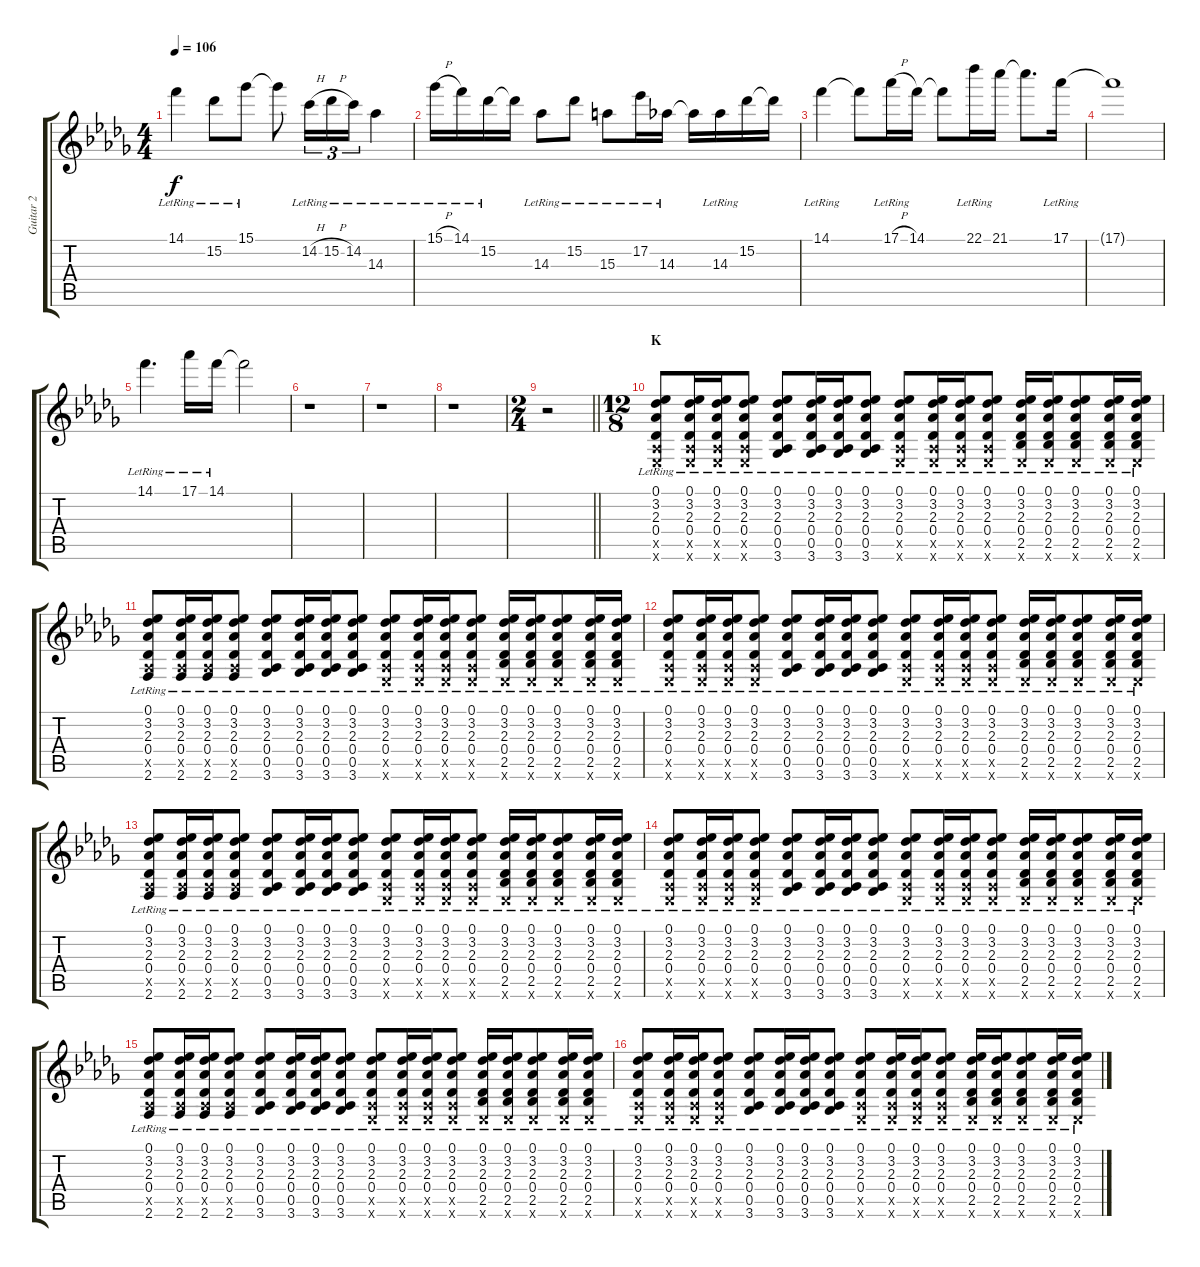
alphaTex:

\track ("Guitar 2" "Guitar 2") {instrument electricguitarjazz}
\staff {score tabs}
\tuning (Eb4 Bb3 Gb3 Db3 Ab2 Eb2) {hide}
\ts (4 4)
\tempo 106
\clef g2
\ks db
14.1{lr}.4{dy f} 15.2{lr}.8 15.1{lr}.8 15.1{t}.8 14.2{h lr}.16{tu (3 2)} 15.2{h lr}.16{tu (3 2)} 14.2{lr}.16{tu (3 2)} 14.3{lr}.4 |
15.1{h lr}.16 14.1{lr}.16 15.2{lr}.16 15.2{t}.16 14.3{lr}.8 15.2{lr}.8 15.3{lr}.8 17.2{lr}.16 14.3{lr}.16 14.3{t}.16 14.3{lr}.16 15.2{lr}.16 15.2{t}.16 |
14.1{lr}.4 14.1{t}.8 17.1{h lr}.16 14.1{lr}.16 14.1{t}.8 22.1{lr}.16 21.1{lr}.16 21.1{t}.8{d} 17.1{lr}.16 |
17.1{t}.1 |
14.1{lr}.4{d} 17.1{lr}.16 14.1{lr}.16 14.1{t}.2 |
r.1 |
r.1 |
r.1 |
\ts (2 4)
\barLineRight lightlight
r.2 |
\ts (12 8)
\section ("" "K")
(0.1{lr} 3.2{lr} 2.3{lr} 0.4{lr} 0.5{x} 0.6{x}).8{instrument overdrivenguitar} (0.1{lr} 3.2{lr} 2.3{lr} 0.4{lr} 0.5{x} 0.6{x}).16 (0.1{lr} 3.2{lr} 2.3{lr} 0.4{lr} 0.5{x} 0.6{x}).16 (0.1{lr} 3.2{lr} 2.3{lr} 0.4{lr} 0.5{x} 0.6{x}).8 (0.1{lr} 3.2{lr} 2.3{lr} 0.4{lr} 0.5 3.6).8 (0.1{lr} 3.2{lr} 2.3{lr} 0.4{lr} 0.5 3.6).16 (0.1{lr} 3.2{lr} 2.3{lr} 0.4{lr} 0.5 3.6).16 (0.1{lr} 3.2{lr} 2.3{lr} 0.4{lr} 0.5 3.6).8 (0.1{lr} 3.2{lr} 2.3{lr} 0.4{lr} 0.5{x} 0.6{x}).8{instrument overdrivenguitar} (0.1{lr} 3.2{lr} 2.3{lr} 0.4{lr} 0.5{x} 0.6{x}).16 (0.1{lr} 3.2{lr} 2.3{lr} 0.4{lr} 0.5{x} 0.6{x}).16 (0.1{lr} 3.2{lr} 2.3{lr} 0.4{lr} 0.5{x} 0.6{x}).8 (0.1{lr} 3.2{lr} 2.3{lr} 0.4{lr} 2.5{lr} 0.6{x}).16 (0.1{lr} 3.2{lr} 2.3{lr} 0.4{lr} 2.5{lr} 0.6{x}).16 (0.1{lr} 3.2{lr} 2.3{lr} 0.4{lr} 2.5{lr} 0.6{x}).8 (0.1{lr} 3.2{lr} 2.3{lr} 0.4{lr} 2.5{lr} 0.6{x}).16 (0.1{lr} 3.2{lr} 2.3{lr} 0.4{lr} 2.5{lr} 0.6{x}).16 |
(0.1{lr} 3.2{lr} 2.3{lr} 0.4{lr} 0.5{x} 2.6).8{instrument overdrivenguitar} (0.1{lr} 3.2{lr} 2.3{lr} 0.4{lr} 0.5{x} 2.6).16 (0.1{lr} 3.2{lr} 2.3{lr} 0.4{lr} 0.5{x} 2.6).16 (0.1{lr} 3.2{lr} 2.3{lr} 0.4{lr} 0.5{x} 2.6).8 (0.1{lr} 3.2{lr} 2.3{lr} 0.4{lr} 0.5 3.6).8 (0.1{lr} 3.2{lr} 2.3{lr} 0.4{lr} 0.5 3.6).16 (0.1{lr} 3.2{lr} 2.3{lr} 0.4{lr} 0.5 3.6).16 (0.1{lr} 3.2{lr} 2.3{lr} 0.4{lr} 0.5 3.6).8 (0.1{lr} 3.2{lr} 2.3{lr} 0.4{lr} 0.5{x} 0.6{x}).8{instrument overdrivenguitar} (0.1{lr} 3.2{lr} 2.3{lr} 0.4{lr} 0.5{x} 0.6{x}).16 (0.1{lr} 3.2{lr} 2.3{lr} 0.4{lr} 0.5{x} 0.6{x}).16 (0.1{lr} 3.2{lr} 2.3{lr} 0.4{lr} 0.5{x} 0.6{x}).8 (0.1{lr} 3.2{lr} 2.3{lr} 0.4{lr} 2.5{lr} 0.6{x}).16 (0.1{lr} 3.2{lr} 2.3{lr} 0.4{lr} 2.5{lr} 0.6{x}).16 (0.1{lr} 3.2{lr} 2.3{lr} 0.4{lr} 2.5{lr} 0.6{x}).8 (0.1{lr} 3.2{lr} 2.3{lr} 0.4{lr} 2.5{lr} 0.6{x}).16 (0.1{lr} 3.2{lr} 2.3{lr} 0.4{lr} 2.5{lr} 0.6{x}).16 |
(0.1{lr} 3.2{lr} 2.3{lr} 0.4{lr} 0.5{x} 0.6{x}).8{instrument overdrivenguitar} (0.1{lr} 3.2{lr} 2.3{lr} 0.4{lr} 0.5{x} 0.6{x}).16 (0.1{lr} 3.2{lr} 2.3{lr} 0.4{lr} 0.5{x} 0.6{x}).16 (0.1{lr} 3.2{lr} 2.3{lr} 0.4{lr} 0.5{x} 0.6{x}).8 (0.1{lr} 3.2{lr} 2.3{lr} 0.4{lr} 0.5 3.6).8 (0.1{lr} 3.2{lr} 2.3{lr} 0.4{lr} 0.5 3.6).16 (0.1{lr} 3.2{lr} 2.3{lr} 0.4{lr} 0.5 3.6).16 (0.1{lr} 3.2{lr} 2.3{lr} 0.4{lr} 0.5 3.6).8 (0.1{lr} 3.2{lr} 2.3{lr} 0.4{lr} 0.5{x} 0.6{x}).8{instrument overdrivenguitar} (0.1{lr} 3.2{lr} 2.3{lr} 0.4{lr} 0.5{x} 0.6{x}).16 (0.1{lr} 3.2{lr} 2.3{lr} 0.4{lr} 0.5{x} 0.6{x}).16 (0.1{lr} 3.2{lr} 2.3{lr} 0.4{lr} 0.5{x} 0.6{x}).8 (0.1{lr} 3.2{lr} 2.3{lr} 0.4{lr} 2.5{lr} 0.6{x}).16 (0.1{lr} 3.2{lr} 2.3{lr} 0.4{lr} 2.5{lr} 0.6{x}).16 (0.1{lr} 3.2{lr} 2.3{lr} 0.4{lr} 2.5{lr} 0.6{x}).8 (0.1{lr} 3.2{lr} 2.3{lr} 0.4{lr} 2.5{lr} 0.6{x}).16 (0.1{lr} 3.2{lr} 2.3{lr} 0.4{lr} 2.5{lr} 0.6{x}).16 |
(0.1{lr} 3.2{lr} 2.3{lr} 0.4{lr} 0.5{x} 2.6).8{instrument overdrivenguitar} (0.1{lr} 3.2{lr} 2.3{lr} 0.4{lr} 0.5{x} 2.6).16 (0.1{lr} 3.2{lr} 2.3{lr} 0.4{lr} 0.5{x} 2.6).16 (0.1{lr} 3.2{lr} 2.3{lr} 0.4{lr} 0.5{x} 2.6).8 (0.1{lr} 3.2{lr} 2.3{lr} 0.4{lr} 0.5 3.6).8 (0.1{lr} 3.2{lr} 2.3{lr} 0.4{lr} 0.5 3.6).16 (0.1{lr} 3.2{lr} 2.3{lr} 0.4{lr} 0.5 3.6).16 (0.1{lr} 3.2{lr} 2.3{lr} 0.4{lr} 0.5 3.6).8 (0.1{lr} 3.2{lr} 2.3{lr} 0.4{lr} 0.5{x} 0.6{x}).8{instrument overdrivenguitar} (0.1{lr} 3.2{lr} 2.3{lr} 0.4{lr} 0.5{x} 0.6{x}).16 (0.1{lr} 3.2{lr} 2.3{lr} 0.4{lr} 0.5{x} 0.6{x}).16 (0.1{lr} 3.2{lr} 2.3{lr} 0.4{lr} 0.5{x} 0.6{x}).8 (0.1{lr} 3.2{lr} 2.3{lr} 0.4{lr} 2.5{lr} 0.6{x}).16 (0.1{lr} 3.2{lr} 2.3{lr} 0.4{lr} 2.5{lr} 0.6{x}).16 (0.1{lr} 3.2{lr} 2.3{lr} 0.4{lr} 2.5{lr} 0.6{x}).8 (0.1{lr} 3.2{lr} 2.3{lr} 0.4{lr} 2.5{lr} 0.6{x}).16 (0.1{lr} 3.2{lr} 2.3{lr} 0.4{lr} 2.5{lr} 0.6{x}).16 |
(0.1{lr} 3.2{lr} 2.3{lr} 0.4{lr} 0.5{x} 0.6{x}).8{instrument overdrivenguitar} (0.1{lr} 3.2{lr} 2.3{lr} 0.4{lr} 0.5{x} 0.6{x}).16 (0.1{lr} 3.2{lr} 2.3{lr} 0.4{lr} 0.5{x} 0.6{x}).16 (0.1{lr} 3.2{lr} 2.3{lr} 0.4{lr} 0.5{x} 0.6{x}).8 (0.1{lr} 3.2{lr} 2.3{lr} 0.4{lr} 0.5 3.6).8 (0.1{lr} 3.2{lr} 2.3{lr} 0.4{lr} 0.5 3.6).16 (0.1{lr} 3.2{lr} 2.3{lr} 0.4{lr} 0.5 3.6).16 (0.1{lr} 3.2{lr} 2.3{lr} 0.4{lr} 0.5 3.6).8 (0.1{lr} 3.2{lr} 2.3{lr} 0.4{lr} 0.5{x} 0.6{x}).8{instrument overdrivenguitar} (0.1{lr} 3.2{lr} 2.3{lr} 0.4{lr} 0.5{x} 0.6{x}).16 (0.1{lr} 3.2{lr} 2.3{lr} 0.4{lr} 0.5{x} 0.6{x}).16 (0.1{lr} 3.2{lr} 2.3{lr} 0.4{lr} 0.5{x} 0.6{x}).8 (0.1{lr} 3.2{lr} 2.3{lr} 0.4{lr} 2.5{lr} 0.6{x}).16 (0.1{lr} 3.2{lr} 2.3{lr} 0.4{lr} 2.5{lr} 0.6{x}).16 (0.1{lr} 3.2{lr} 2.3{lr} 0.4{lr} 2.5{lr} 0.6{x}).8 (0.1{lr} 3.2{lr} 2.3{lr} 0.4{lr} 2.5{lr} 0.6{x}).16 (0.1{lr} 3.2{lr} 2.3{lr} 0.4{lr} 2.5{lr} 0.6{x}).16 |
(0.1{lr} 3.2{lr} 2.3{lr} 0.4{lr} 0.5{x} 2.6).8{instrument overdrivenguitar} (0.1{lr} 3.2{lr} 2.3{lr} 0.4{lr} 0.5{x} 2.6).16 (0.1{lr} 3.2{lr} 2.3{lr} 0.4{lr} 0.5{x} 2.6).16 (0.1{lr} 3.2{lr} 2.3{lr} 0.4{lr} 0.5{x} 2.6).8 (0.1{lr} 3.2{lr} 2.3{lr} 0.4{lr} 0.5 3.6).8 (0.1{lr} 3.2{lr} 2.3{lr} 0.4{lr} 0.5 3.6).16 (0.1{lr} 3.2{lr} 2.3{lr} 0.4{lr} 0.5 3.6).16 (0.1{lr} 3.2{lr} 2.3{lr} 0.4{lr} 0.5 3.6).8 (0.1{lr} 3.2{lr} 2.3{lr} 0.4{lr} 0.5{x} 0.6{x}).8{instrument overdrivenguitar} (0.1{lr} 3.2{lr} 2.3{lr} 0.4{lr} 0.5{x} 0.6{x}).16 (0.1{lr} 3.2{lr} 2.3{lr} 0.4{lr} 0.5{x} 0.6{x}).16 (0.1{lr} 3.2{lr} 2.3{lr} 0.4{lr} 0.5{x} 0.6{x}).8 (0.1{lr} 3.2{lr} 2.3{lr} 0.4{lr} 2.5{lr} 0.6{x}).16 (0.1{lr} 3.2{lr} 2.3{lr} 0.4{lr} 2.5{lr} 0.6{x}).16 (0.1{lr} 3.2{lr} 2.3{lr} 0.4{lr} 2.5{lr} 0.6{x}).8 (0.1{lr} 3.2{lr} 2.3{lr} 0.4{lr} 2.5{lr} 0.6{x}).16 (0.1{lr} 3.2{lr} 2.3{lr} 0.4{lr} 2.5{lr} 0.6{x}).16 |
(0.1{lr} 3.2{lr} 2.3{lr} 0.4{lr} 0.5{x} 0.6{x}).8{instrument overdrivenguitar} (0.1{lr} 3.2{lr} 2.3{lr} 0.4{lr} 0.5{x} 0.6{x}).16 (0.1{lr} 3.2{lr} 2.3{lr} 0.4{lr} 0.5{x} 0.6{x}).16 (0.1{lr} 3.2{lr} 2.3{lr} 0.4{lr} 0.5{x} 0.6{x}).8 (0.1{lr} 3.2{lr} 2.3{lr} 0.4{lr} 0.5 3.6).8 (0.1{lr} 3.2{lr} 2.3{lr} 0.4{lr} 0.5 3.6).16 (0.1{lr} 3.2{lr} 2.3{lr} 0.4{lr} 0.5 3.6).16 (0.1{lr} 3.2{lr} 2.3{lr} 0.4{lr} 0.5 3.6).8 (0.1{lr} 3.2{lr} 2.3{lr} 0.4{lr} 0.5{x} 0.6{x}).8{instrument overdrivenguitar} (0.1{lr} 3.2{lr} 2.3{lr} 0.4{lr} 0.5{x} 0.6{x}).16 (0.1{lr} 3.2{lr} 2.3{lr} 0.4{lr} 0.5{x} 0.6{x}).16 (0.1{lr} 3.2{lr} 2.3{lr} 0.4{lr} 0.5{x} 0.6{x}).8 (0.1{lr} 3.2{lr} 2.3{lr} 0.4{lr} 2.5{lr} 0.6{x}).16 (0.1{lr} 3.2{lr} 2.3{lr} 0.4{lr} 2.5{lr} 0.6{x}).16 (0.1{lr} 3.2{lr} 2.3{lr} 0.4{lr} 2.5{lr} 0.6{x}).8 (0.1{lr} 3.2{lr} 2.3{lr} 0.4{lr} 2.5{lr} 0.6{x}).16 (0.1{lr} 3.2{lr} 2.3{lr} 0.4{lr} 2.5{lr} 0.6{x}).16
